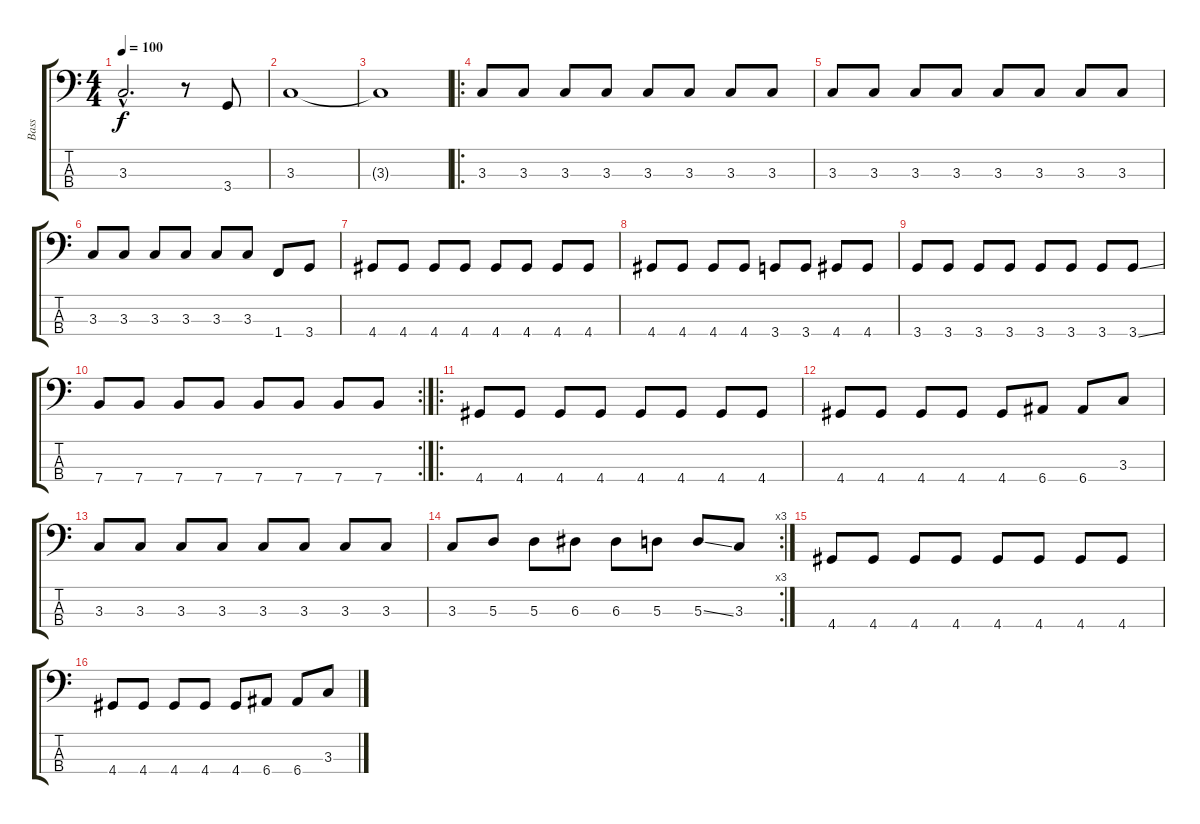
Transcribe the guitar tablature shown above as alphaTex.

\track ("Bass" "Bass") {instrument electricbassfinger}
\staff {score tabs}
\tuning (G2 D2 A1 E1) {hide}
\ts (4 4)
\tempo 100
\clef f4
\ks c
3.3{hac t}.2{d dy f} r.8 3.4.8 |
3.3.1 |
3.3{t}.1 |
\ro
3.3.8 3.3.8 3.3.8 3.3.8 3.3.8 3.3.8 3.3.8 3.3.8 |
3.3.8 3.3.8 3.3.8 3.3.8 3.3.8 3.3.8 3.3.8 3.3.8 |
3.3.8 3.3.8 3.3.8 3.3.8 3.3.8 3.3.8 1.4.8 3.4.8 |
4.4.8 4.4.8 4.4.8 4.4.8 4.4.8 4.4.8 4.4.8 4.4.8 |
4.4.8 4.4.8 4.4.8 4.4.8 3.4.8 3.4.8 4.4.8 4.4.8 |
3.4.8 3.4.8 3.4.8 3.4.8 3.4.8 3.4.8 3.4.8 3.4{ss}.8 |
\rc 2
7.4.8 7.4.8 7.4.8 7.4.8 7.4.8 7.4.8 7.4.8 7.4.8 |
\ro
4.4.8 4.4.8 4.4.8 4.4.8 4.4.8 4.4.8 4.4.8 4.4.8 |
4.4.8 4.4.8 4.4.8 4.4.8 4.4.8 6.4.8 6.4.8 3.3.8 |
3.3.8 3.3.8 3.3.8 3.3.8 3.3.8 3.3.8 3.3.8 3.3.8 |
\rc 3
3.3.8 5.3.8 5.3.8 6.3.8 6.3.8 5.3.8 5.3{ss}.8 3.3.8 |
4.4.8 4.4.8 4.4.8 4.4.8 4.4.8 4.4.8 4.4.8 4.4.8 |
4.4.8 4.4.8 4.4.8 4.4.8 4.4.8 6.4.8 6.4.8 3.3.8
